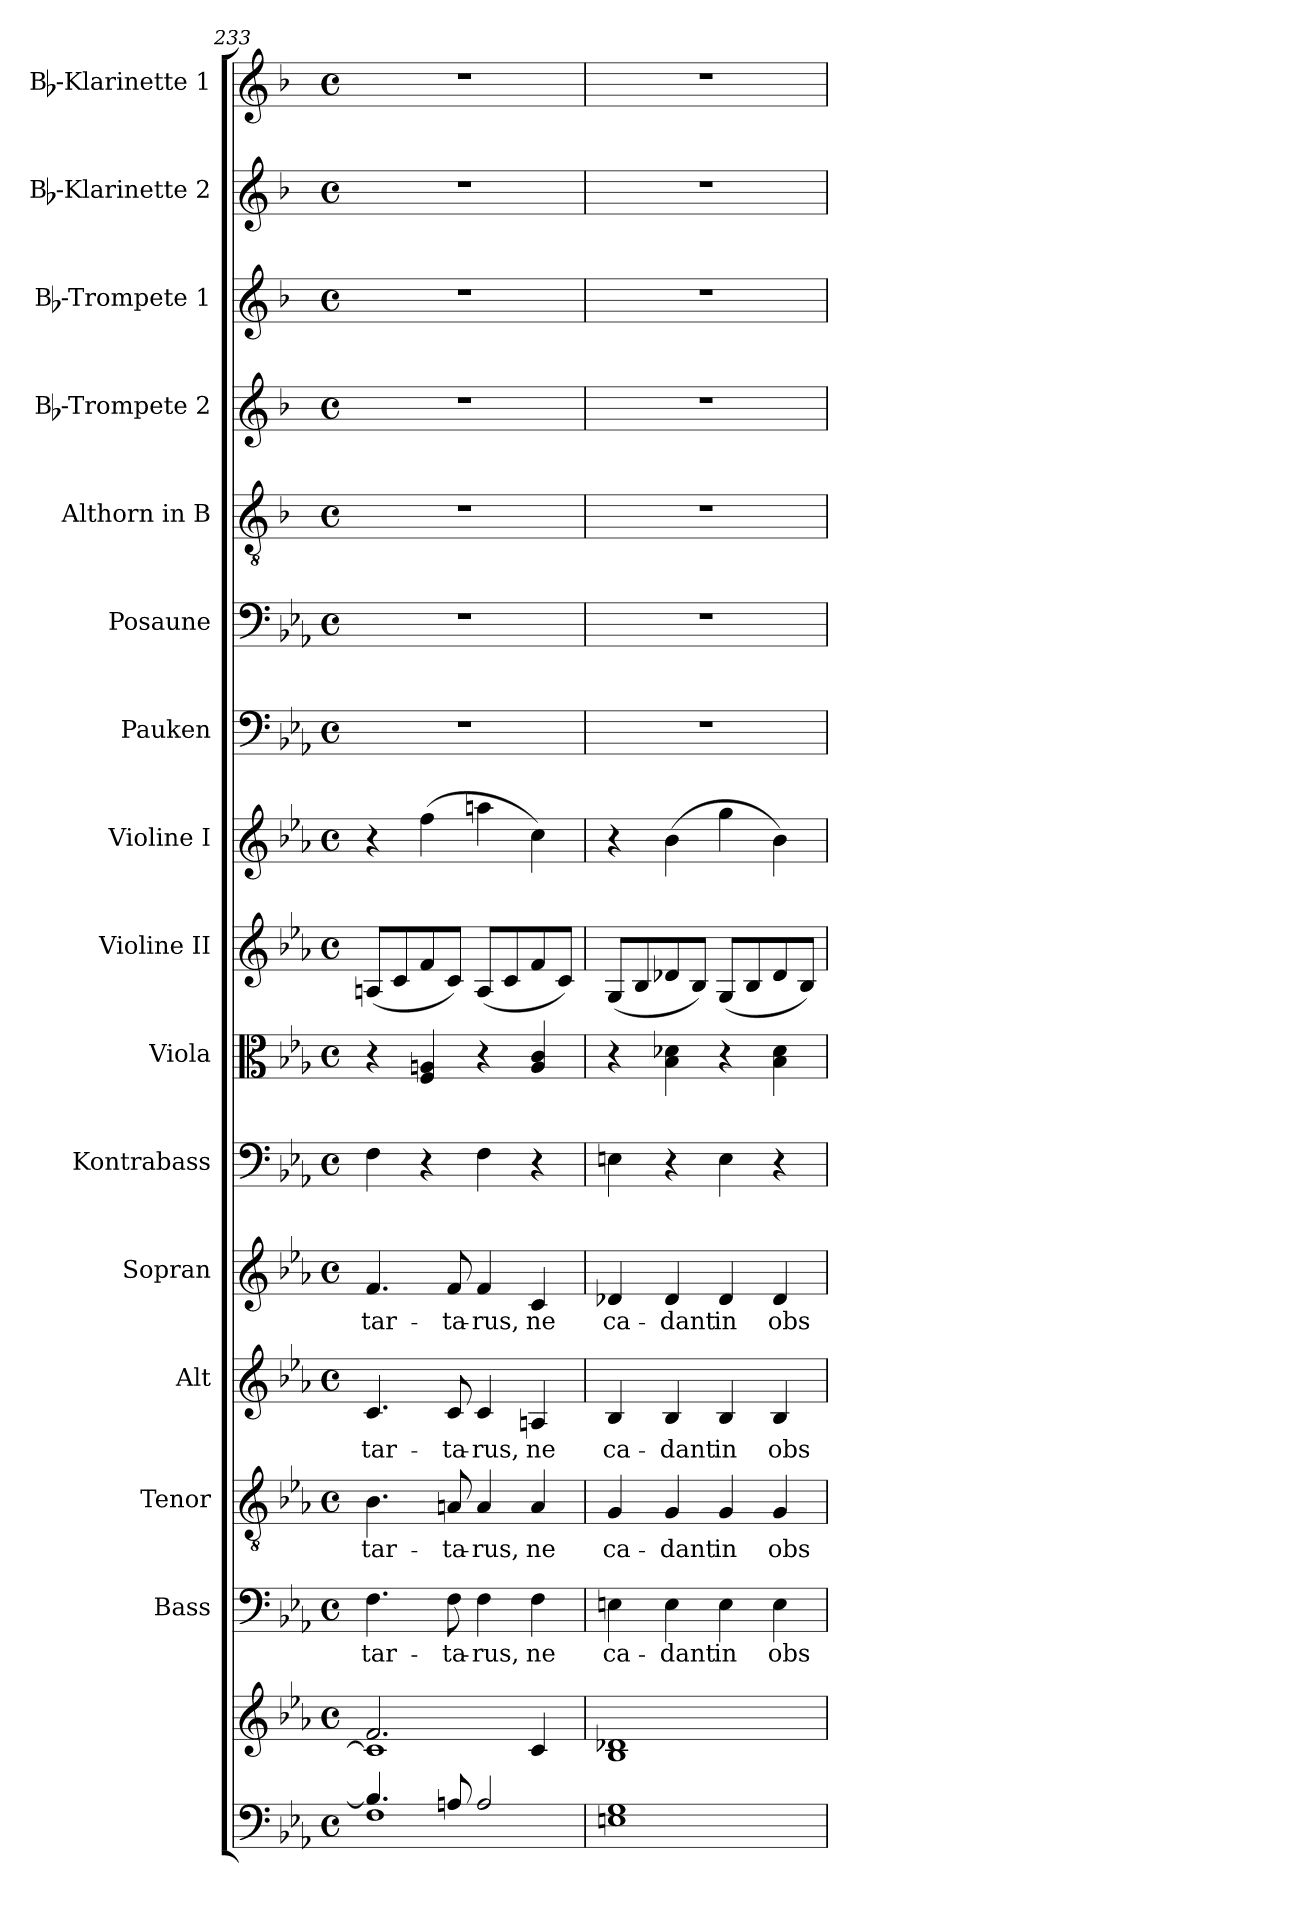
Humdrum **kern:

**kern	**kern	**kern	**text	**kern	**text	**kern	**text	**kern	**text	**kern	**kern	**kern	**kern	**kern	**kern	**kern	**kern	**kern	**kern	**kern
*part16	*part16	*part15	*part15	*part14	*part14	*part13	*part13	*part12	*part12	*part11	*part10	*part9	*part8	*part7	*part6	*part5	*part4	*part3	*part2	*part1
*staff17	*staff16	*staff15	*staff15	*staff14	*staff14	*staff13	*staff13	*staff12	*staff12	*staff11	*staff10	*staff9	*staff8	*staff7	*staff6	*staff5	*staff4	*staff3	*staff2	*staff1
*	*	*I"Bass	*	*I"Tenor	*	*I"Alt	*	*I"Sopran	*	*I"Kontrabass	*I"Viola	*I"Violine II	*I"Violine I	*I"Pauken	*I"Posaune	*I"Althorn in B	*I"Bb-Trompete 2	*I"Bb-Trompete 1	*I"Bb-Klarinette 2	*I"Bb-Klarinette 1
*	*	*I'B.	*	*I'T.	*	*I'A.	*	*I'S.	*	*I'Kb.	*I'Vla.	*I'Vl. II	*I'Vl. I	*I'Pk.	*I'Pos.	*	*I'Bb Trp. 2	*I'Bb Trp. 1	*I'Bb Kl. 2	*I'Bb Kl. 1
*clefF4	*clefG2	*clefF4	*	*clefGv2	*	*clefG2	*	*clefG2	*	*clefF4	*clefC3	*clefG2	*clefG2	*clefF4	*clefF4	*clefGv2	*clefG2	*clefG2	*clefG2	*clefG2
*	*	*	*	*	*	*	*	*	*	*ITrd7c12	*	*	*	*	*	*ITrd1c2	*ITrd1c2	*ITrd1c2	*ITrd1c2	*ITrd1c2
*k[b-e-a-]	*k[b-e-a-]	*k[b-e-a-]	*	*k[b-e-a-]	*	*k[b-e-a-]	*	*k[b-e-a-]	*	*k[b-e-a-]	*k[b-e-a-]	*k[b-e-a-]	*k[b-e-a-]	*k[b-e-a-]	*k[b-e-a-]	*k[b-e-a-]	*k[b-e-a-]	*k[b-e-a-]	*k[b-e-a-]	*k[b-e-a-]
*E-:	*E-:	*E-:	*	*E-:	*	*E-:	*	*E-:	*	*E-:	*E-:	*E-:	*E-:	*E-:	*E-:	*E-:	*E-:	*E-:	*E-:	*E-:
*M4/4	*M4/4	*M4/4	*	*M4/4	*	*M4/4	*	*M4/4	*	*M4/4	*M4/4	*M4/4	*M4/4	*M4/4	*M4/4	*M4/4	*M4/4	*M4/4	*M4/4	*M4/4
*met(c)	*met(c)	*met(c)	*	*met(c)	*	*met(c)	*	*met(c)	*	*met(c)	*met(c)	*met(c)	*met(c)	*met(c)	*met(c)	*met(c)	*met(c)	*met(c)	*met(c)	*met(c)
=233	=233	=233	=233	=233	=233	=233	=233	=233	=233	=233	=233	=233	=233	=233	=233	=233	=233	=233	=233	=233
*^	*^	*	*	*	*	*	*	*	*	*	*	*	*	*	*	*	*	*	*	*
!	!	!	!	!	!LO:LY:b	!	!LO:LY:b	!	!LO:LY:b	!	!LO:LY:b	!	!	!	!	!	!	!	!	!	!	!
4.B-/]	1F	2.f/	1c]	4.F\	tar-	4.B-\	tar-	4.c/	tar-	4.f/	tar-	4FF\	4r	(<8An/L	4r	1r	1r	1r	1r	1r	1r	1r
.	.	.	.	.	.	.	.	.	.	.	.	.	.	8c/	.	.	.	.	.	.	.	.
.	.	.	.	.	.	.	.	.	.	.	.	4r	4F/ 4An/	8f/	(>4ff\	.	.	.	.	.	.	.
!	!	!	!	!	!LO:LY:b	!	!LO:LY:b	!	!LO:LY:b	!	!LO:LY:b	!	!	!	!	!	!	!	!	!	!	!
8An/	.	.	.	8F\	-ta-	8An/	-ta-	8c/	-ta-	8f/	-ta-	.	.	8c/J)	.	.	.	.	.	.	.	.
!	!	!	!	!	!LO:LY:b	!	!LO:LY:b	!	!LO:LY:b	!	!LO:LY:b	!	!	!	!	!	!	!	!	!	!	!
2A/	.	.	.	4F\	-rus,	4A/	-rus,	4c/	-rus,	4f/	-rus,	4FF\	4r	(<8A/L	4aan\	.	.	.	.	.	.	.
.	.	.	.	.	.	.	.	.	.	.	.	.	.	8c/	.	.	.	.	.	.	.	.
!	!	!	!	!	!LO:LY:b	!	!LO:LY:b	!	!LO:LY:b	!	!LO:LY:b	!	!	!	!	!	!	!	!	!	!	!
.	.	4c/	.	4F\	ne	4A/	ne	4An/	ne	4c/	ne	4r	4A/ 4c/	8f/	4cc\)	.	.	.	.	.	.	.
.	.	.	.	.	.	.	.	.	.	.	.	.	.	8c/J)	.	.	.	.	.	.	.	.
=234	=234	=234	=234	=234	=234	=234	=234	=234	=234	=234	=234	=234	=234	=234	=234	=234	=234	=234	=234	=234	=234	=234
!	!	!	!	!	!LO:LY:b	!	!LO:LY:b	!	!LO:LY:b	!	!LO:LY:b	!	!	!	!	!	!	!	!	!	!	!
1G	1En	1d-X	1B-	4En\	ca-	4G/	ca-	4B-/	ca-	4d-X/	ca-	4EEn\	4r	(<8G/L	4r	1r	1r	1r	1r	1r	1r	1r
.	.	.	.	.	.	.	.	.	.	.	.	.	.	8B-/	.	.	.	.	.	.	.	.
!	!	!	!	!	!LO:LY:b	!	!LO:LY:b	!	!LO:LY:b	!	!LO:LY:b	!	!	!	!	!	!	!	!	!	!	!
.	.	.	.	4E\	-dant	4G/	-dant	4B-/	-dant	4d-/	-dant	4r	4B-\ 4d-X\	8d-X/	(>4b-\	.	.	.	.	.	.	.
.	.	.	.	.	.	.	.	.	.	.	.	.	.	8B-/J)	.	.	.	.	.	.	.	.
!	!	!	!	!	!LO:LY:b	!	!LO:LY:b	!	!LO:LY:b	!	!LO:LY:b	!	!	!	!	!	!	!	!	!	!	!
.	.	.	.	4E\	in	4G/	in	4B-/	in	4d-/	in	4EE\	4r	(<8G/L	4gg\	.	.	.	.	.	.	.
.	.	.	.	.	.	.	.	.	.	.	.	.	.	8B-/	.	.	.	.	.	.	.	.
!	!	!	!	!	!LO:LY:b	!	!LO:LY:b	!	!LO:LY:b	!	!LO:LY:b	!	!	!	!	!	!	!	!	!	!	!
.	.	.	.	4E\	obs-	4G/	obs-	4B-/	obs-	4d-/	obs-	4r	4B-\ 4d-\	8d-/	4b-\)	.	.	.	.	.	.	.
.	.	.	.	.	.	.	.	.	.	.	.	.	.	8B-/J)	.	.	.	.	.	.	.	.
*v	*v	*	*	*	*	*	*	*	*	*	*	*	*	*	*	*	*	*	*	*	*	*
*	*v	*v	*	*	*	*	*	*	*	*	*	*	*	*	*	*	*	*	*	*	*
=	=	=	=	=	=	=	=	=	=	=	=	=	=	=	=	=	=	=	=	=
*-	*-	*-	*-	*-	*-	*-	*-	*-	*-	*-	*-	*-	*-	*-	*-	*-	*-	*-	*-	*-
